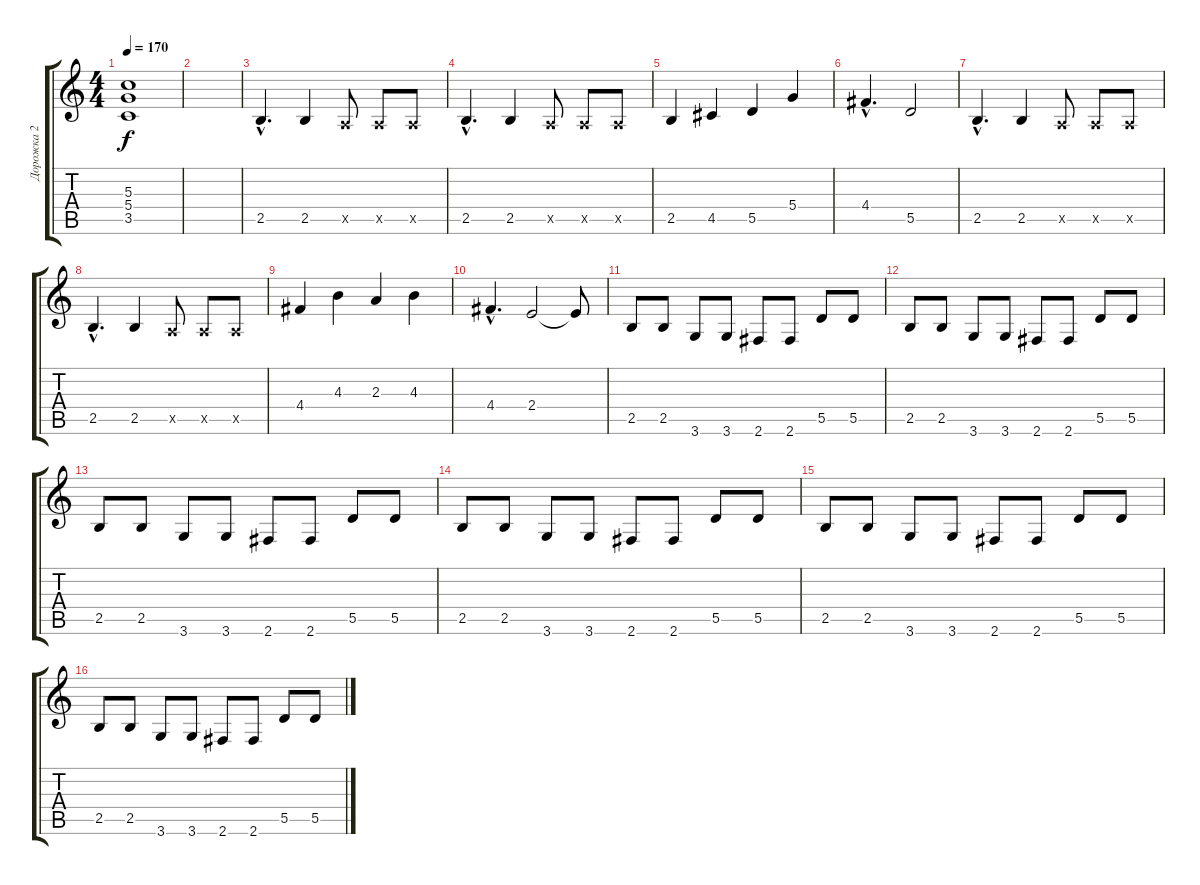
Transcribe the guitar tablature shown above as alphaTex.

\track ("Дорожка 2" "Дорожка 2") {instrument distortionguitar}
\staff {score tabs}
\tuning (E4 B3 G3 D3 A2 E2) {hide}
\ts (4 4)
\tempo 170
\clef g2
\ks c
(5.3 5.4 3.5).1{dy f} |
|
2.5{hac}.4{d} 2.5.4 0.5{x}.8 0.5{x}.8 0.5{x}.8 |
2.5{hac}.4{d} 2.5.4 0.5{x}.8 0.5{x}.8 0.5{x}.8 |
2.5.4 4.5.4 5.5.4 5.4.4 |
4.4{hac}.4{d} 5.5.2 |
2.5{hac}.4{d} 2.5.4 0.5{x}.8 0.5{x}.8 0.5{x}.8 |
2.5{hac}.4{d} 2.5.4 0.5{x}.8 0.5{x}.8 0.5{x}.8 |
4.4.4 4.3.4 2.3.4 4.3.4 |
4.4{hac}.4{d} 2.4.2 2.4{t}.8 |
2.5.8{volume 9} 2.5.8 3.6.8 3.6.8 2.6.8 2.6.8 5.5.8 5.5.8 |
2.5.8{volume 9} 2.5.8 3.6.8 3.6.8 2.6.8 2.6.8 5.5.8 5.5.8 |
2.5.8{volume 9} 2.5.8 3.6.8 3.6.8 2.6.8 2.6.8 5.5.8 5.5.8 |
2.5.8{volume 9} 2.5.8 3.6.8 3.6.8 2.6.8 2.6.8 5.5.8 5.5.8 |
2.5.8{volume 9} 2.5.8 3.6.8 3.6.8 2.6.8 2.6.8 5.5.8 5.5.8 |
2.5.8{volume 9} 2.5.8 3.6.8 3.6.8 2.6.8 2.6.8 5.5.8 5.5.8
